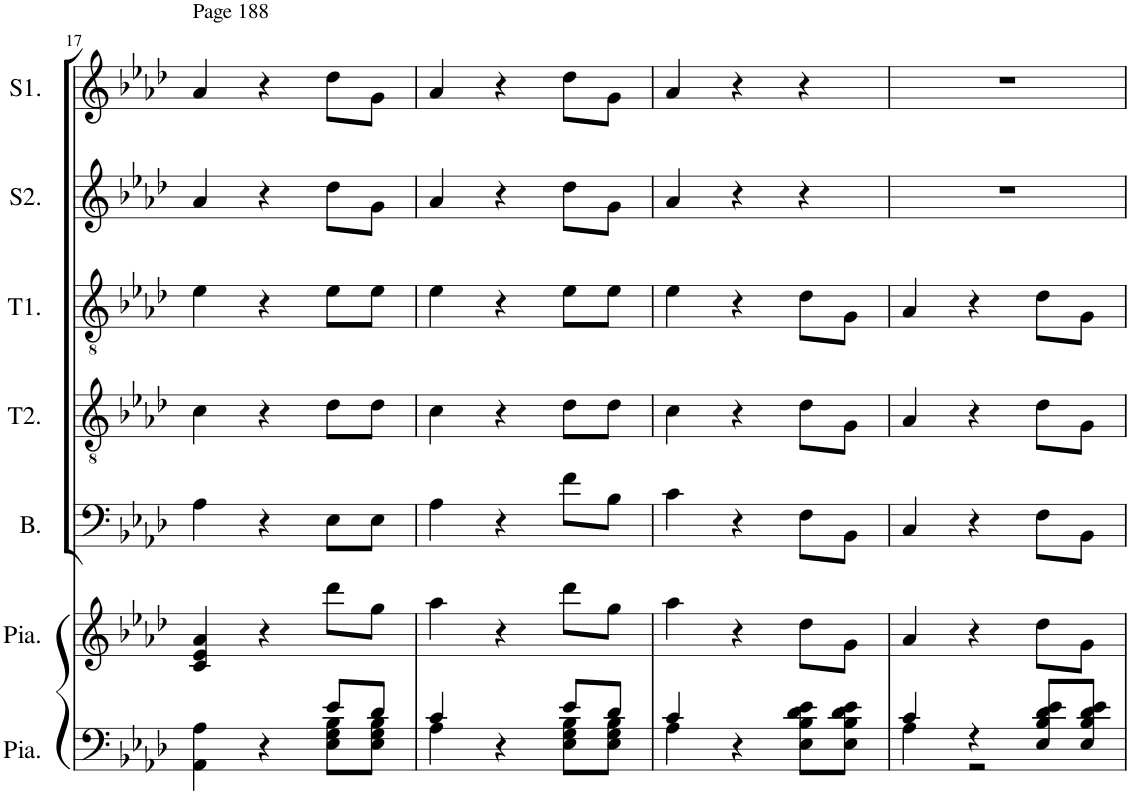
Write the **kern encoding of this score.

**kern	**kern	**kern	**kern	**kern	**kern	**kern
*part7	*part6	*part5	*part4	*part3	*part2	*part1
*staff7	*staff6	*staff5	*staff4	*staff3	*staff2	*staff1
*I"Piano	*I"Piano	*I"Basses	*I"Ténors 2	*I"Ténors 1	*I"Sopranis 2	*I"Soprano 1
*I'Pia.	*I'Pia.	*I'B.	*I'T2.	*I'T1.	*I'S2.	*I'S1.
!!LO:PB:g=z
*clefF4	*clefG2	*clefF4	*clefGv2	*clefGv2	*clefG2	*clefG2
*k[b-e-a-d-]	*k[b-e-a-d-]	*k[b-e-a-d-]	*k[b-e-a-d-]	*k[b-e-a-d-]	*k[b-e-a-d-]	*k[b-e-a-d-]
*M3/4	*M3/4	*M3/4	*M3/4	*M3/4	*M3/4	*M3/4
=17	=17	=17	=17	=17	=17	=17
*^	*	*	*	*	*	*
!	!	!	!	!	!	!	!LO:TX:a:t=Page 188
4AA-\ 4A-\	2ryy	4c/ 4e-/ 4a-/	4A-\	4c\	4e-\	4a-/	4a-/
4r	.	4r	4r	4r	4r	4r	4r
8e-/L	8E-\ 8G\ 8B-\L	8ddd-\L	8E-\L	8d-\L	8e-\L	8dd-\L	8dd-\L
8d-/J	8E-\ 8G\ 8B-\J	8gg\J	8E-\J	8d-\J	8e-\J	8g\J	8g\J
=18	=18	=18	=18	=18	=18	=18	=18
4c/	4A-\	4aa-\	4A-\	4c\	4e-\	4a-/	4a-/
4r	4ryy	4r	4r	4r	4r	4r	4r
8e-/L	8E-\ 8G\ 8B-\L	8ddd-\L	8f\L	8d-\L	8e-\L	8dd-\L	8dd-\L
8d-/J	8E-\ 8G\ 8B-\J	8gg\J	8B-\J	8d-\J	8e-\J	8g\J	8g\J
=19	=19	=19	=19	=19	=19	=19	=19
4c/	4A-\	4aa-\	4c\	4c\	4e-\	4a-/	4a-/
4r	2ryy	4r	4r	4r	4r	4r	4r
8E-\ 8B-\ 8d-\ 8e-\L	.	8dd-\L	8F\L	8d-\L	8d-\L	4r	4r
8E-\ 8B-\ 8d-\ 8e-\J	.	8g\J	8BB-\J	8G\J	8G\J	.	.
=20	=20	=20	=20	=20	=20	=20	=20
4c/	4A-\	4a-/	4C/	4A-/	4A-/	2.r	2.r
4r	2r	4r	4r	4r	4r	.	.
8E-/ 8B-/ 8d-/ 8e-/L	.	8dd-\L	8F\L	8d-\L	8d-\L	.	.
8E-/ 8B-/ 8d-/ 8e-/J	.	8g\J	8BB-\J	8G\J	8G\J	.	.
*v	*v	*	*	*	*	*	*
=	=	=	=	=	=	=
*-	*-	*-	*-	*-	*-	*-
